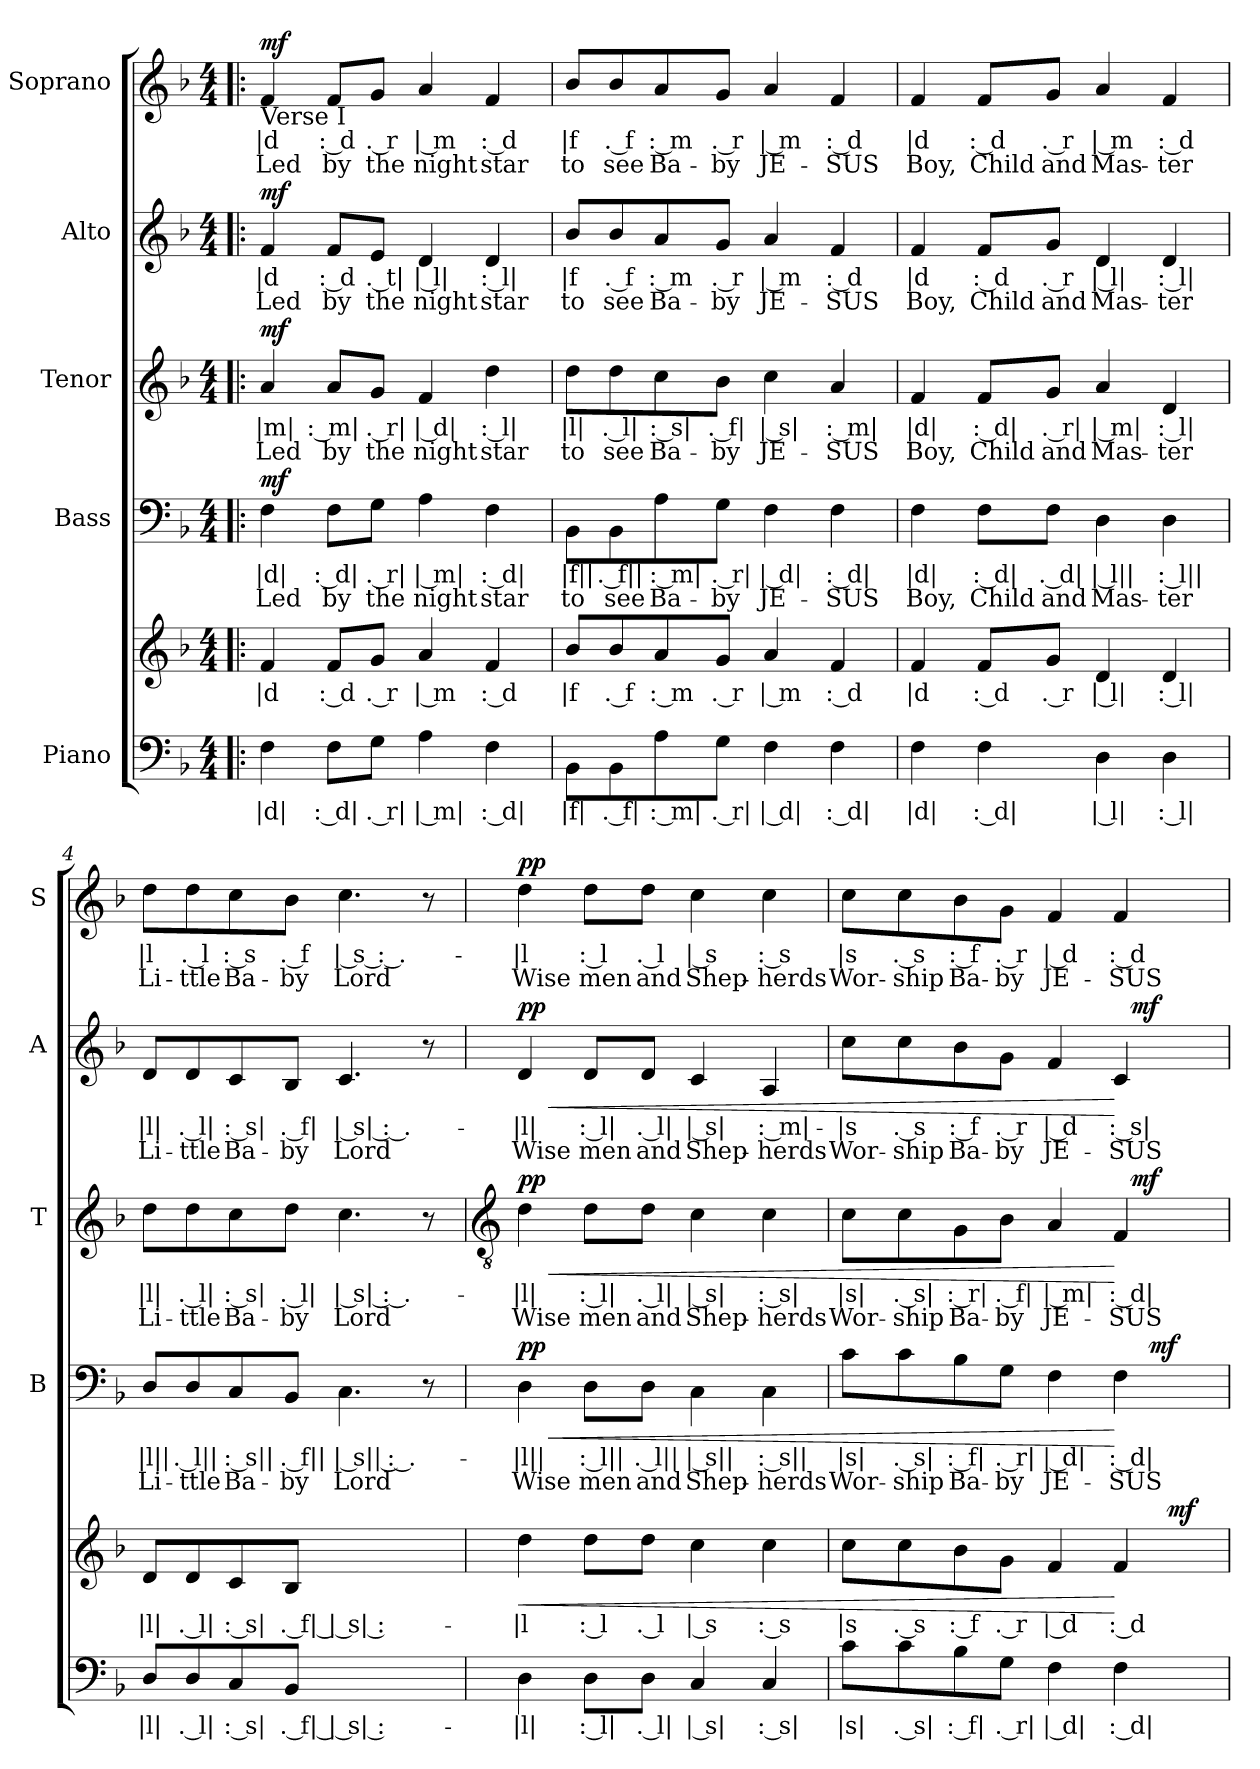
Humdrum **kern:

**kern	**text	**kern	**text	**dynam	**kern	**text	**text	**dynam	**kern	**text	**text	**dynam	**kern	**text	**text	**dynam	**kern	**text	**text	**dynam
*part5	*part5	*part5	*part5	*part5	*part4	*part4	*part4	*part4	*part3	*part3	*part3	*part3	*part2	*part2	*part2	*part2	*part1	*part1	*part1	*part1
*staff6	*staff6	*staff5	*staff5	*staff5/6	*staff4	*staff4	*staff4	*staff4	*staff3	*staff3	*staff3	*staff3	*staff2	*staff2	*staff2	*staff2	*staff1	*staff1	*staff1	*staff1
*I"Piano	*	*	*	*	*I"Bass	*	*	*	*I"Tenor	*	*	*	*I"Alto	*	*	*	*I"Soprano	*	*	*
*	*	*	*	*	*I'B	*	*	*	*I'T	*	*	*	*I'A	*	*	*	*I'S	*	*	*
*clefF4	*	*clefG2	*	*	*clefF4	*	*	*	*clefG2	*	*	*	*clefG2	*	*	*	*clefG2	*	*	*
*k[b-]	*	*k[b-]	*	*	*k[b-]	*	*	*	*k[b-]	*	*	*	*k[b-]	*	*	*	*k[b-]	*	*	*
*F:	*	*F:	*	*	*F:	*	*	*	*F:	*	*	*	*F:	*	*	*	*F:	*	*	*
*M4/4	*	*M4/4	*	*	*M4/4	*	*	*	*M4/4	*	*	*	*M4/4	*	*	*	*M4/4	*	*	*
=1!|:	=1!|:	=1!|:	=1!|:	=1!|:	=1!|:	=1!|:	=1!|:	=1!|:	=1!|:	=1!|:	=1!|:	=1!|:	=1!|:	=1!|:	=1!|:	=1!|:	=1!|:	=1!|:	=1!|:	=1!|:
!	!	!	!	!	!	!	!	!	!	!	!	!	!	!	!	!	!LO:TX:b:t=Verse I	!	!	!
!	!LO:LY:b:rj	!	!LO:LY:b:rj	!LO:DY:b=2	!	!LO:LY:b:rj	!LO:LY:b:rj	!	!	!LO:LY:b:rj	!LO:LY:b:rj	!	!	!LO:LY:b:rj	!LO:LY:b:rj	!	!	!LO:LY:b:rj	!LO:LY:b:rj	!
!	!	!	!	!LO:DY:n=1:b	!	!	!	!LO:DY:b	!	!	!	!LO:DY:b	!	!	!	!LO:DY:b	!	!	!	!LO:DY:b
4F\	|d|	4f/	|d	mf mf	4F\	|d|	Led	mf	4a/	|m|	Led	mf	4f/	|d	Led	mf	4f/	|d	Led	mf
!	!LO:LY:b:rj	!	!LO:LY:b:rj	!	!	!LO:LY:b:rj	!LO:LY:b:rj	!	!	!LO:LY:b:rj	!LO:LY:b:rj	!	!	!LO:LY:b:rj	!LO:LY:b:rj	!	!	!LO:LY:b:rj	!LO:LY:b:rj	!
8F\L	: d|	8f/L	: d	.	8F\L	: d|	by	.	8a/L	: m|	by	.	8f/L	: d	by	.	8f/L	: d	by	.
!	!LO:LY:b:rj	!	!LO:LY:b:rj	!	!	!LO:LY:b:rj	!LO:LY:b:rj	!	!	!LO:LY:b:rj	!LO:LY:b:rj	!	!	!LO:LY:b:rj	!LO:LY:b:rj	!	!	!LO:LY:b:rj	!LO:LY:b:rj	!
8G\J	. r|	8g/J	. r	.	8G\J	. r|	the	.	8g/J	. r|	the	.	8e/J	. t|	the	.	8g/J	. r	the	.
!	!LO:LY:b:rj	!	!LO:LY:b:rj	!	!	!LO:LY:b:rj	!LO:LY:b:rj	!	!	!LO:LY:b:rj	!LO:LY:b:rj	!	!	!LO:LY:b:rj	!LO:LY:b:rj	!	!	!LO:LY:b:rj	!LO:LY:b:rj	!
4A\	| m|	4a/	| m	.	4A\	| m|	night	.	4f/	| d|	night	.	4d/	| l|	night	.	4a/	| m	night	.
!	!LO:LY:b:rj	!	!LO:LY:b:rj	!	!	!LO:LY:b:rj	!LO:LY:b:rj	!	!	!LO:LY:b:rj	!LO:LY:b:rj	!	!	!LO:LY:b:rj	!LO:LY:b:rj	!	!	!LO:LY:b:rj	!LO:LY:b:rj	!
4F\	: d|	4f/	: d	.	4F\	: d|	star	.	4dd\	: l|	star	.	4d/	: l|	star	.	4f/	: d	star	.
=2	=2	=2	=2	=2	=2	=2	=2	=2	=2	=2	=2	=2	=2	=2	=2	=2	=2	=2	=2	=2
!	!LO:LY:b:rj	!	!LO:LY:b:rj	!	!	!LO:LY:b:rj	!LO:LY:b:rj	!	!	!LO:LY:b:rj	!LO:LY:b:rj	!	!	!LO:LY:b:rj	!LO:LY:b:rj	!	!	!LO:LY:b:rj	!LO:LY:b:rj	!
8BB-\L	|f|	8b-/L	|f	.	8BB-\L	|f||	to	.	8dd\L	|l|	to	.	8b-/L	|f	to	.	8b-/L	|f	to	.
!	!LO:LY:b:rj	!	!LO:LY:b:rj	!	!	!LO:LY:b:rj	!LO:LY:b:rj	!	!	!LO:LY:b:rj	!LO:LY:b:rj	!	!	!LO:LY:b:rj	!LO:LY:b:rj	!	!	!LO:LY:b:rj	!LO:LY:b:rj	!
8BB-\	. f|	8b-/	. f	.	8BB-\	. f||	see	.	8dd\	. l|	see	.	8b-/	. f	see	.	8b-/	. f	see	.
!	!LO:LY:b:rj	!	!LO:LY:b:rj	!	!	!LO:LY:b:rj	!LO:LY:b:rj	!	!	!LO:LY:b:rj	!LO:LY:b:rj	!	!	!LO:LY:b:rj	!LO:LY:b:rj	!	!	!LO:LY:b:rj	!LO:LY:b:rj	!
8A\	: m|	8a/	: m	.	8A\	: m|	Ba-	.	8cc\	: s|	Ba-	.	8a/	: m	Ba-	.	8a/	: m	Ba-	.
!	!LO:LY:b:rj	!	!LO:LY:b:rj	!	!	!LO:LY:b:rj	!LO:LY:b:rj	!	!	!LO:LY:b:rj	!LO:LY:b:rj	!	!	!LO:LY:b:rj	!LO:LY:b:rj	!	!	!LO:LY:b:rj	!LO:LY:b:rj	!
8G\J	. r|	8g/J	. r	.	8G\J	. r|	-by	.	8b-\J	. f|	-by	.	8g/J	. r	-by	.	8g/J	. r	-by	.
!	!LO:LY:b:rj	!	!LO:LY:b:rj	!	!	!LO:LY:b:rj	!LO:LY:b:rj	!	!	!LO:LY:b:rj	!LO:LY:b:rj	!	!	!LO:LY:b:rj	!LO:LY:b:rj	!	!	!LO:LY:b:rj	!LO:LY:b:rj	!
4F\	| d|	4a/	| m	.	4F\	| d|	JE-	.	4cc\	| s|	JE-	.	4a/	| m	JE-	.	4a/	| m	JE-	.
!	!LO:LY:b:rj	!	!LO:LY:b:rj	!	!	!LO:LY:b:rj	!LO:LY:b:rj	!	!	!LO:LY:b:rj	!LO:LY:b:rj	!	!	!LO:LY:b:rj	!LO:LY:b:rj	!	!	!LO:LY:b:rj	!LO:LY:b:rj	!
4F\	: d|	4f/	: d	.	4F\	: d|	-SUS	.	4a/	: m|	-SUS	.	4f/	: d	-SUS	.	4f/	: d	-SUS	.
=3	=3	=3	=3	=3	=3	=3	=3	=3	=3	=3	=3	=3	=3	=3	=3	=3	=3	=3	=3	=3
!	!LO:LY:b:rj	!	!LO:LY:b:rj	!	!	!LO:LY:b:rj	!LO:LY:b:rj	!	!	!LO:LY:b:rj	!LO:LY:b:rj	!	!	!LO:LY:b:rj	!LO:LY:b:rj	!	!	!LO:LY:b:rj	!LO:LY:b:rj	!
4F\	|d|	4f/	|d	.	4F\	|d|	Boy,	.	4f/	|d|	Boy,	.	4f/	|d	Boy,	.	4f/	|d	Boy,	.
!	!LO:LY:b:rj	!	!LO:LY:b:rj	!	!	!LO:LY:b:rj	!LO:LY:b:rj	!	!	!LO:LY:b:rj	!LO:LY:b:rj	!	!	!LO:LY:b:rj	!LO:LY:b:rj	!	!	!LO:LY:b:rj	!LO:LY:b:rj	!
4F\	: d|	8f/L	: d	.	8F\L	: d|	Child	.	8f/L	: d|	Child	.	8f/L	: d	Child	.	8f/L	: d	Child	.
!	!	!	!LO:LY:b:rj	!	!	!LO:LY:b:rj	!LO:LY:b:rj	!	!	!LO:LY:b:rj	!LO:LY:b:rj	!	!	!LO:LY:b:rj	!LO:LY:b:rj	!	!	!LO:LY:b:rj	!LO:LY:b:rj	!
.	.	8g/J	. r	.	8F\J	. d|	and	.	8g/J	. r|	and	.	8g/J	. r	and	.	8g/J	. r	and	.
!	!LO:LY:b:rj	!	!LO:LY:b:rj	!	!	!LO:LY:b:rj	!LO:LY:b:rj	!	!	!LO:LY:b:rj	!LO:LY:b:rj	!	!	!LO:LY:b:rj	!LO:LY:b:rj	!	!	!LO:LY:b:rj	!LO:LY:b:rj	!
4D\	| l|	4d/	| l|	.	4D\	| l||	Mas-	.	4a/	| m|	Mas-	.	4d/	| l|	Mas-	.	4a/	| m	Mas-	.
!	!LO:LY:b:rj	!	!LO:LY:b:rj	!	!	!LO:LY:b:rj	!LO:LY:b:rj	!	!	!LO:LY:b:rj	!LO:LY:b:rj	!	!	!LO:LY:b:rj	!LO:LY:b:rj	!	!	!LO:LY:b:rj	!LO:LY:b:rj	!
4D\	: l|	4d/	: l|	.	4D\	: l||	-ter	.	4d/	: l|	-ter	.	4d/	: l|	-ter	.	4f/	: d	-ter	.
=4	=4	=4	=4	=4	=4	=4	=4	=4	=4	=4	=4	=4	=4	=4	=4	=4	=4	=4	=4	=4
!	!LO:LY:b:rj	!	!LO:LY:b:rj	!	!	!LO:LY:b:rj	!LO:LY:b:rj	!	!	!LO:LY:b:rj	!LO:LY:b:rj	!	!	!LO:LY:b:rj	!LO:LY:b:rj	!	!	!LO:LY:b:rj	!LO:LY:b:rj	!
8D/L	-|l|	8d/L	|l|	.	8D/L	|l||	Li-	.	8dd\L	|l|	Li-	.	8d/L	|l|	Li-	.	8dd\L	|l	Li-	.
!	!LO:LY:b:rj	!	!LO:LY:b:rj	!	!	!LO:LY:b:rj	!LO:LY:b:rj	!	!	!LO:LY:b:rj	!LO:LY:b:rj	!	!	!LO:LY:b:rj	!LO:LY:b:rj	!	!	!LO:LY:b:rj	!LO:LY:b:rj	!
8D/	. l|	8d/	. l|	.	8D/	. l||	-ttle	.	8dd\	. l|	-ttle	.	8d/	. l|	-ttle	.	8dd\	. l	-ttle	.
!	!LO:LY:b:rj	!	!LO:LY:b:rj	!	!	!LO:LY:b:rj	!LO:LY:b:rj	!	!	!LO:LY:b:rj	!LO:LY:b:rj	!	!	!LO:LY:b:rj	!LO:LY:b:rj	!	!	!LO:LY:b:rj	!LO:LY:b:rj	!
8C/	: s|	8c/	: s|	.	8C/	: s||	Ba-	.	8cc\	: s|	Ba-	.	8c/	: s|	Ba-	.	8cc\	: s	Ba-	.
!	!LO:LY:b:rj	!	!LO:LY:b:rj	!	!	!LO:LY:b:rj	!LO:LY:b:rj	!	!	!LO:LY:b:rj	!LO:LY:b:rj	!	!	!LO:LY:b:rj	!LO:LY:b:rj	!	!	!LO:LY:b:rj	!LO:LY:b:rj	!
8BB-/J	. f| | s| :-	8B-/J	. f| | s| :-	.	8BB-/J	. f||	-by	.	8dd\J	. l|	-by	.	8B-/J	. f|	-by	.	8b-\J	. f	-by	.
!	!	!	!	!	!	!LO:LY:b:rj	!LO:LY:b:rj	!	!	!LO:LY:b:rj	!LO:LY:b:rj	!	!	!LO:LY:b:rj	!LO:LY:b:rj	!	!	!LO:LY:b:rj	!LO:LY:b:rj	!
2ryy	.	2ryy	.	.	4.C\	| s|| : .-	Lord	.	4.cc\	| s| : .-	Lord	.	4.c/	| s| : .-	Lord	.	4.cc\	| s : .-	Lord	.
.	.	.	.	.	8r	.	.	.	8r	.	.	.	8r	.	.	.	8r	.	.	.
!!LO:LB:g=z
=5	=5	=5	=5	=5	=5	=5	=5	=5	=5	=5	=5	=5	=5	=5	=5	=5	=5	=5	=5	=5
*	*	*	*	*	*	*	*	*	*clefGv2	*	*	*	*	*	*	*	*	*	*	*
!	!LO:LY:b:rj	!	!LO:LY:b:rj	!LO:HP:b	!	!LO:LY:b:rj	!LO:LY:b:rj	!LO:HP:b	!	!LO:LY:b:rj	!LO:LY:b:rj	!LO:HP:b	!	!LO:LY:b:rj	!LO:LY:b:rj	!LO:HP:b	!	!LO:LY:b:rj	!LO:LY:b:rj	!
!	!	!	!	!	!	!	!	!LO:DY:n=1:b	!	!	!	!LO:DY:n=1:b	!	!	!	!LO:DY:n=1:b	!	!	!	!LO:DY:b
4D\	|l|	4dd\	-|l	<	4D\	-|l||	Wise	< pp	4d\	-|l|	Wise	< pp	4d/	-|l|	Wise	< pp	4dd\	-|l	Wise	pp
!	!LO:LY:b:rj	!	!LO:LY:b:rj	!	!	!LO:LY:b:rj	!LO:LY:b:rj	!	!	!LO:LY:b:rj	!LO:LY:b:rj	!	!	!LO:LY:b:rj	!LO:LY:b:rj	!	!	!LO:LY:b:rj	!LO:LY:b:rj	!
8D\L	: l|	8dd\L	: l	.	8D\L	: l||	men	.	8d\L	: l|	men	.	8d/L	: l|	men	.	8dd\L	: l	men	.
!	!LO:LY:b:rj	!	!LO:LY:b:rj	!	!	!LO:LY:b:rj	!LO:LY:b:rj	!	!	!LO:LY:b:rj	!LO:LY:b:rj	!	!	!LO:LY:b:rj	!LO:LY:b:rj	!	!	!LO:LY:b:rj	!LO:LY:b:rj	!
8D\J	. l|	8dd\J	. l	.	8D\J	. l||	and	.	8d\J	. l|	and	.	8d/J	. l|	and	.	8dd\J	. l	and	.
!	!LO:LY:b:rj	!	!LO:LY:b:rj	!	!	!LO:LY:b:rj	!LO:LY:b:rj	!	!	!LO:LY:b:rj	!LO:LY:b:rj	!	!	!LO:LY:b:rj	!LO:LY:b:rj	!	!	!LO:LY:b:rj	!LO:LY:b:rj	!
4C/	| s|	4cc\	| s	.	4C\	| s||	Shep-	.	4c\	| s|	Shep-	.	4c/	| s|	Shep-	.	4cc\	| s	Shep-	.
!	!LO:LY:b:rj	!	!LO:LY:b:rj	!	!	!LO:LY:b:rj	!LO:LY:b:rj	!	!	!LO:LY:b:rj	!LO:LY:b:rj	!	!	!LO:LY:b:rj	!LO:LY:b:rj	!	!	!LO:LY:b:rj	!LO:LY:b:rj	!
4C/	: s|	4cc\	: s	.	4C\	: s||	-herds	.	4c\	: s|	-herds	.	4A/	: m|-	-herds	.	4cc\	: s	-herds	.
=6	=6	=6	=6	=6	=6	=6	=6	=6	=6	=6	=6	=6	=6	=6	=6	=6	=6	=6	=6	=6
!	!LO:LY:b:rj	!	!LO:LY:b:rj	!	!	!LO:LY:b:rj	!LO:LY:b:rj	!	!	!LO:LY:b:rj	!LO:LY:b:rj	!	!	!LO:LY:b:rj	!LO:LY:b:rj	!	!	!LO:LY:b:rj	!LO:LY:b:rj	!
*	*	*^	*	*	*^	*	*	*	*^	*	*	*	*^	*	*	*	*	*	*	*
8c\L	|s|	8cc\L	2ryy	|s	.	8c\L	2ryy	|s|	Wor-	.	8c\L	2ryy	|s|	Wor-	.	8cc\L	2ryy	-|s	Wor-	.	8cc\L	|s	Wor-	.
!	!LO:LY:b:rj	!	!	!LO:LY:b:rj	!	!	!	!LO:LY:b:rj	!LO:LY:b:rj	!	!	!	!LO:LY:b:rj	!LO:LY:b:rj	!	!	!	!LO:LY:b:rj	!LO:LY:b:rj	!	!	!LO:LY:b:rj	!LO:LY:b:rj	!
8c\	. s|	8cc\	.	. s	.	8c\	.	. s|	-ship	.	8c\	.	. s|	-ship	.	8cc\	.	. s	-ship	.	8cc\	. s	-ship	.
!	!LO:LY:b:rj	!	!	!LO:LY:b:rj	!	!	!	!LO:LY:b:rj	!LO:LY:b:rj	!	!	!	!LO:LY:b:rj	!LO:LY:b:rj	!	!	!	!LO:LY:b:rj	!LO:LY:b:rj	!	!	!LO:LY:b:rj	!LO:LY:b:rj	!
8B-\	: f|	8b-\	.	: f	.	8B-\	.	: f|	Ba-	.	8G\	.	: r|	Ba-	.	8b-\	.	: f	Ba-	.	8b-\	: f	Ba-	.
!	!LO:LY:b:rj	!	!	!LO:LY:b:rj	!	!	!	!LO:LY:b:rj	!LO:LY:b:rj	!	!	!	!LO:LY:b:rj	!LO:LY:b:rj	!	!	!	!LO:LY:b:rj	!LO:LY:b:rj	!	!	!LO:LY:b:rj	!LO:LY:b:rj	!
8G\J	. r|	8g\J	.	. r	.	8G\J	.	. r|	-by	.	8B-\J	.	. f|	-by	.	8g\J	.	. r	-by	.	8g\J	. r	-by	.
!	!LO:LY:b:rj	!	!	!LO:LY:b:rj	!	!	!	!LO:LY:b:rj	!LO:LY:b:rj	!	!	!	!LO:LY:b:rj	!LO:LY:b:rj	!	!	!	!LO:LY:b:rj	!LO:LY:b:rj	!	!	!LO:LY:b:rj	!LO:LY:b:rj	!
4F\	| d|	4f/	4ryy	| d	.	4F\	4ryy	| d|	JE-	.	4A/	4ryy	| m|	JE-	.	4f/	4ryy	| d	JE-	.	4f/	| d	JE-	.
!	!LO:LY:b:rj	!	!	!LO:LY:b:rj	!	!	!	!LO:LY:b:rj	!LO:LY:b:rj	!	!	!	!LO:LY:b:rj	!LO:LY:b:rj	!	!	!	!LO:LY:b:rj	!LO:LY:b:rj	!	!	!LO:LY:b:rj	!LO:LY:b:rj	!
4F\	: d|	4f/	16.ryy	: d	[	4F\	16ryy	: d|	-SUS	[	4F/	32ryy	: d|	-SUS	[	4c/	32ryy	: s|	-SUS	[	4f/	: d	-SUS	.
!	!	!	!	!	!	!	!	!	!	!	!	!	!	!	!LO:DY:a	!	!	!	!	!LO:DY:a	!	!	!	!
.	.	.	.	.	.	.	.	.	.	.	.	8..ryy	.	.	mf	.	8..ryy	.	.	mf	.	.	.	.
!	!	!	!	!	!	!	!	!	!	!LO:DY:a	!	!	!	!	!	!	!	!	!	!	!	!	!	!
.	.	.	.	.	.	.	8.ryy	.	.	mf	.	.	.	.	.	.	.	.	.	.	.	.	.	.
!	!	!	!	!	!LO:DY:a	!	!	!	!	!	!	!	!	!	!	!	!	!	!	!	!	!	!	!
.	.	.	8ryy	.	mf	.	.	.	.	.	.	.	.	.	.	.	.	.	.	.	.	.	.	.
.	.	.	32ryy	.	.	.	.	.	.	.	.	.	.	.	.	.	.	.	.	.	.	.	.	.
*	*	*v	*v	*	*	*	*	*	*	*	*v	*v	*	*	*	*v	*v	*	*	*	*	*	*	*
*	*	*	*	*	*v	*v	*	*	*	*	*	*	*	*	*	*	*	*	*	*	*
=	=	=	=	=	=	=	=	=	=	=	=	=	=	=	=	=	=	=	=	=
*-	*-	*-	*-	*-	*-	*-	*-	*-	*-	*-	*-	*-	*-	*-	*-	*-	*-	*-	*-	*-
